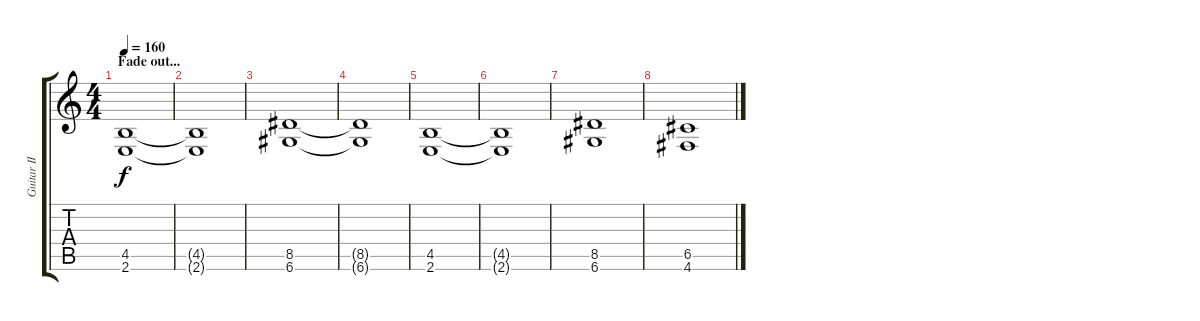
\track ("Guitar II" "Guitar II") {instrument distortionguitar}
\staff {score tabs}
\tuning (D4 A3 F3 C3 G2 D2) {hide}
\ts (4 4)
\section ("" "Fade out...")
\tempo 160
\clef g2
\ks c
(4.5 2.6).1{dy f} |
(4.5{t} 2.6{t}).1 |
(8.5 6.6).1 |
(8.5{t} 6.6{t}).1 |
(4.5 2.6).1 |
(4.5{t} 2.6{t}).1 |
(8.5 6.6).1 |
(6.5 4.6).1
